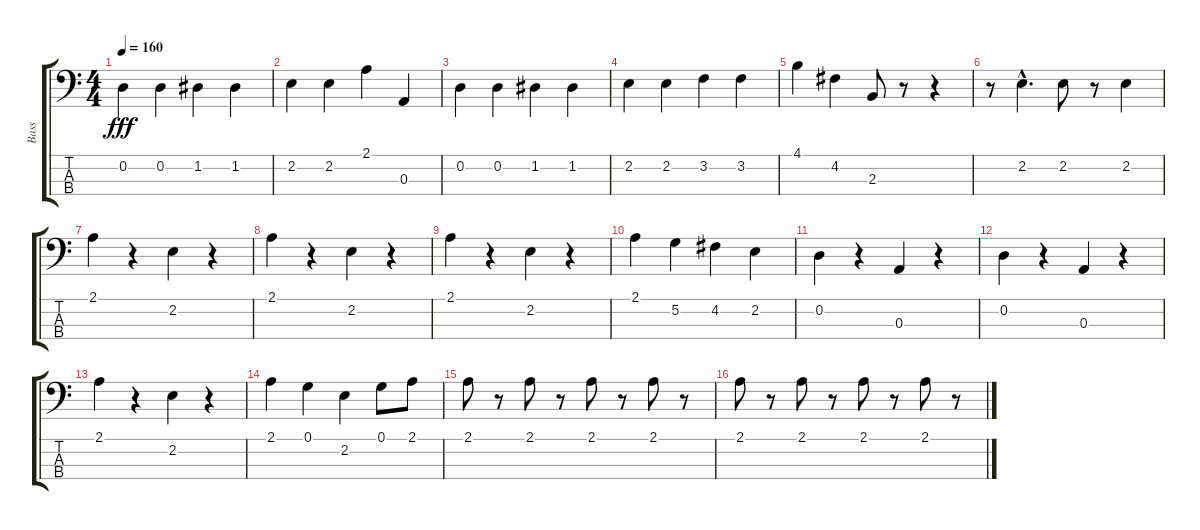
\track ("Bass" "Bass") {instrument acousticbass}
\staff {score tabs}
\tuning (G2 D2 A1 E1) {hide}
\ts (4 4)
\tempo 160
\clef f4
\ks c
0.2.4{dy fff} 0.2.4 1.2.4 1.2.4 |
2.2.4 2.2.4 2.1.4 0.3.4 |
0.2.4 0.2.4 1.2.4 1.2.4 |
2.2.4 2.2.4 3.2.4 3.2.4 |
4.1.4 4.2.4 2.3.8 r.8 r.4 |
r.8 2.2{hac}.4{d} 2.2.8 r.8 2.2.4 |
2.1.4 r.4 2.2.4 r.4 |
2.1.4 r.4 2.2.4 r.4 |
2.1.4 r.4 2.2.4 r.4 |
2.1.4 5.2.4 4.2.4 2.2.4 |
0.2.4 r.4 0.3.4 r.4 |
0.2.4 r.4 0.3.4 r.4 |
2.1.4 r.4 2.2.4 r.4 |
2.1.4 0.1.4 2.2.4 0.1.8 2.1.8 |
2.1.8 r.8 2.1.8 r.8 2.1.8 r.8 2.1.8 r.8 |
2.1.8 r.8 2.1.8 r.8 2.1.8 r.8 2.1.8 r.8
